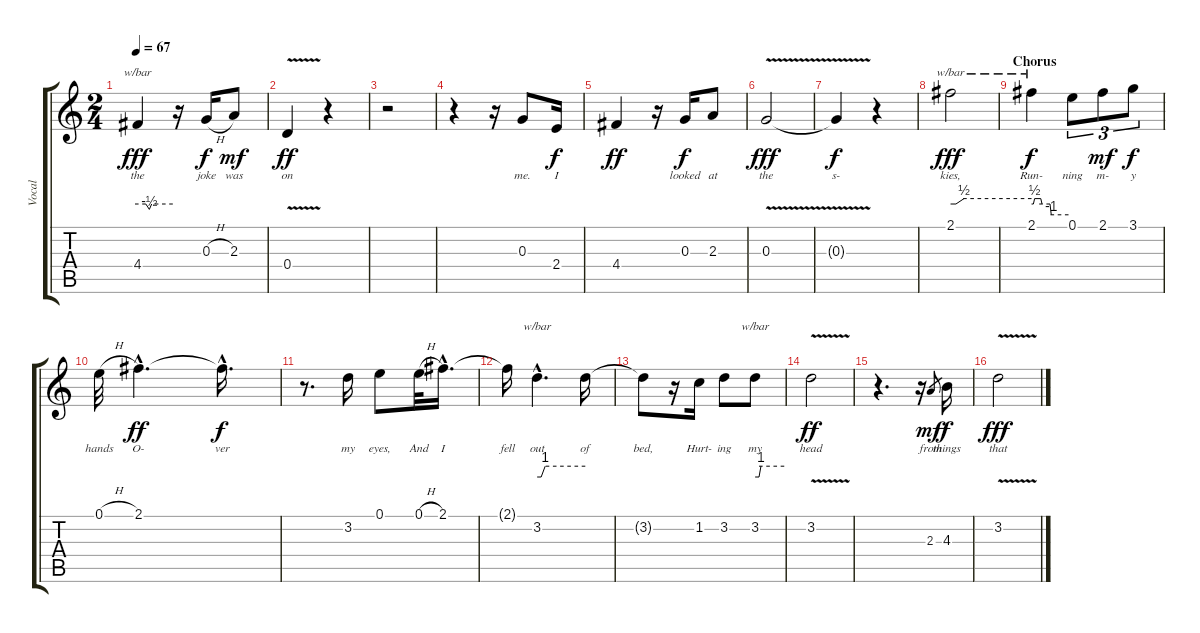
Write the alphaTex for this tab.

\track ("Vocal" "Vocal") {instrument electricguitarjazz}
\staff {score tabs}
\tuning (E4 B3 G3 D3 A2 E2) {hide}
\ts (2 4)
\tempo 67
\clef g2
\ks c
4.4.4{tbe (custom default 0 0 14 0 20 -2 24 0 60 0) lyrics (0 "the") lyrics (1 "") lyrics (2 "") lyrics (3 "") lyrics (4 "") dy fff} r.16 0.3{h}.16{lyrics (0 "joke") lyrics (1 "") lyrics (2 "") lyrics (3 "") lyrics (4 "") dy f} 2.3.8{lyrics (0 "was") lyrics (1 "") lyrics (2 "") lyrics (3 "") lyrics (4 "") dy mf} |
0.4{v}.4{lyrics (0 "on") lyrics (1 "") lyrics (2 "") lyrics (3 "") lyrics (4 "") dy ff} r.4 |
r.2 |
r.4 r.16 0.3.8{lyrics (0 "me.") lyrics (1 "") lyrics (2 "") lyrics (3 "") lyrics (4 "")} 2.4.16{lyrics (0 "I") lyrics (1 "") lyrics (2 "") lyrics (3 "") lyrics (4 "") dy f} |
4.4.4{lyrics (0 "") lyrics (1 "") lyrics (2 "") lyrics (3 "") lyrics (4 "") dy ff} r.16 0.3.16{lyrics (0 "looked") lyrics (1 "") lyrics (2 "") lyrics (3 "") lyrics (4 "") dy f} 2.3.8{lyrics (0 "at") lyrics (1 "") lyrics (2 "") lyrics (3 "") lyrics (4 "")} |
0.3{v}.2{lyrics (0 "the") lyrics (1 "") lyrics (2 "") lyrics (3 "") lyrics (4 "") dy fff} |
0.3{t}.4{lyrics (0 "s-") lyrics (1 "") lyrics (2 "") lyrics (3 "") lyrics (4 "") dy f} r.4 |
2.1.2{tbe (custom default 0 0 4 0 10 2 60 2) lyrics (0 "kies,") lyrics (1 "") lyrics (2 "") lyrics (3 "") lyrics (4 "") dy fff} |
\section ("" "Chorus")
2.1.4{tbe (custom default 0 0 3 0 5 2 15 2 17 0 30 0 32 -4 60 -4) lyrics (0 "Run-") lyrics (1 "") lyrics (2 "") lyrics (3 "") lyrics (4 "") dy f} 0.1.8{tu (3 2) lyrics (0 "ning") lyrics (1 "") lyrics (2 "") lyrics (3 "") lyrics (4 "")} 2.1.8{tu (3 2) lyrics (0 "m-") lyrics (1 "") lyrics (2 "") lyrics (3 "") lyrics (4 "") dy mf} 3.1.8{tu (3 2) lyrics (0 "y") lyrics (1 "") lyrics (2 "") lyrics (3 "") lyrics (4 "") dy f} |
0.1{h}.32{lyrics (0 "hands") lyrics (1 "") lyrics (2 "") lyrics (3 "") lyrics (4 "")} 2.1{hac}.4{d lyrics (0 "O-") lyrics (1 "") lyrics (2 "") lyrics (3 "") lyrics (4 "") dy ff} 2.1{hac t}.16{d lyrics (0 "ver") lyrics (1 "") lyrics (2 "") lyrics (3 "") lyrics (4 "") dy f} |
r.8{d} 3.2.16{lyrics (0 "my") lyrics (1 "") lyrics (2 "") lyrics (3 "") lyrics (4 "")} 0.1.8{lyrics (0 "eyes,") lyrics (1 "") lyrics (2 "") lyrics (3 "") lyrics (4 "")} 0.1{h}.32{lyrics (0 "And") lyrics (1 "") lyrics (2 "") lyrics (3 "") lyrics (4 "")} 2.1{hac}.16{d lyrics (0 "I") lyrics (1 "") lyrics (2 "") lyrics (3 "") lyrics (4 "")} |
2.1{t}.16{lyrics (0 "fell") lyrics (1 "") lyrics (2 "") lyrics (3 "") lyrics (4 "")} 3.2{hac}.4{d tbe (custom default 0 0 5 0 10 4 60 4) lyrics (0 "out") lyrics (1 "") lyrics (2 "") lyrics (3 "") lyrics (4 "")} 3.2{t}.16{lyrics (0 "of") lyrics (1 "") lyrics (2 "") lyrics (3 "") lyrics (4 "")} |
3.2{t}.8{lyrics (0 "bed,") lyrics (1 "") lyrics (2 "") lyrics (3 "") lyrics (4 "")} r.16 1.2.16{lyrics (0 "Hurt-") lyrics (1 "") lyrics (2 "") lyrics (3 "") lyrics (4 "")} 3.2.8{lyrics (0 "ing") lyrics (1 "") lyrics (2 "") lyrics (3 "") lyrics (4 "")} 3.2.8{tbe (custom default 0 0 8 0 12 4 60 4) lyrics (0 "my") lyrics (1 "") lyrics (2 "") lyrics (3 "") lyrics (4 "")} |
3.2{v}.2{lyrics (0 "head") lyrics (1 "") lyrics (2 "") lyrics (3 "") lyrics (4 "") dy ff} |
r.4{d} r.16 2.3.8{lyrics (0 "from") lyrics (1 "") lyrics (2 "") lyrics (3 "") lyrics (4 "") gr dy mf} 4.3.16{lyrics (0 "things") lyrics (1 "") lyrics (2 "") lyrics (3 "") lyrics (4 "") dy f} |
3.2{v}.2{lyrics (0 "that") lyrics (1 "") lyrics (2 "") lyrics (3 "") lyrics (4 "") dy fff}
